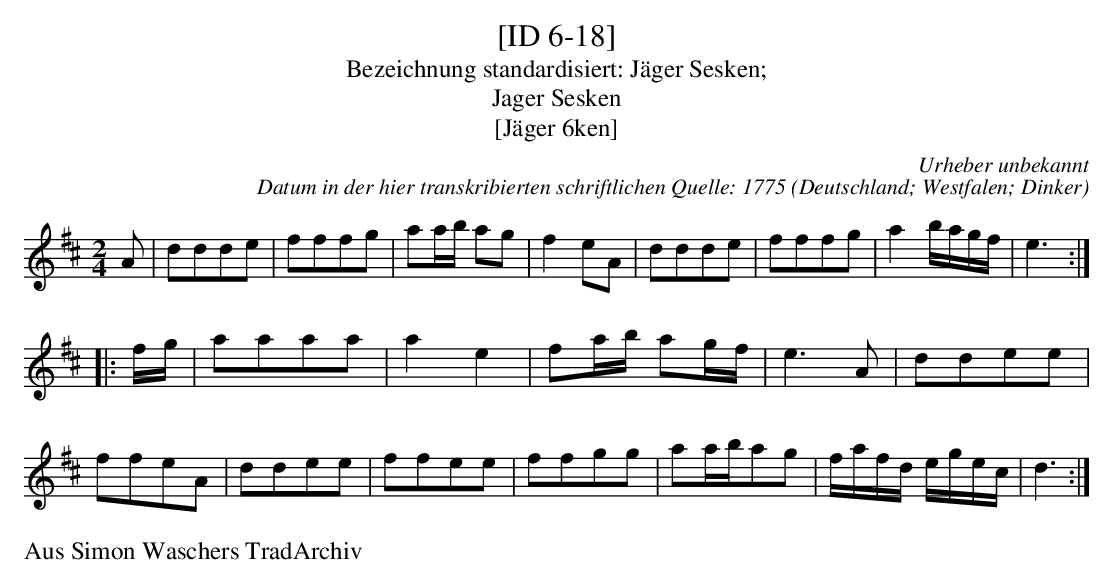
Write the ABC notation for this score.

X:1
T:[ID 6-18]
T:Bezeichnung standardisiert: J\"ager Sesken;
T:Jager Sesken
T:[J\"ager 6ken]
C:Urheber unbekannt
C:Datum in der hier transkribierten schriftlichen Quelle: 1775
O:Deutschland; Westfalen; Dinker
L:1/16
M:2/4
K:D
A2 |\ %auftakt
d2d2d2e2 | f2f2f2g2 | a2ab a2g2 | f4e2A2 | d2d2d2e2 | f2f2f2g2 | a4bagf | e6 ::
fg |\ %auftakt
a2a2a2a2 | a4e4 | f2ab a2gf | e6A2 | d2d2e2e2 | f2f2e2A2 | d2d2e2e2 | f2f2e2e2 | f2f2g2g2 | a2aba2g2 | fafd egec | d6 :|
